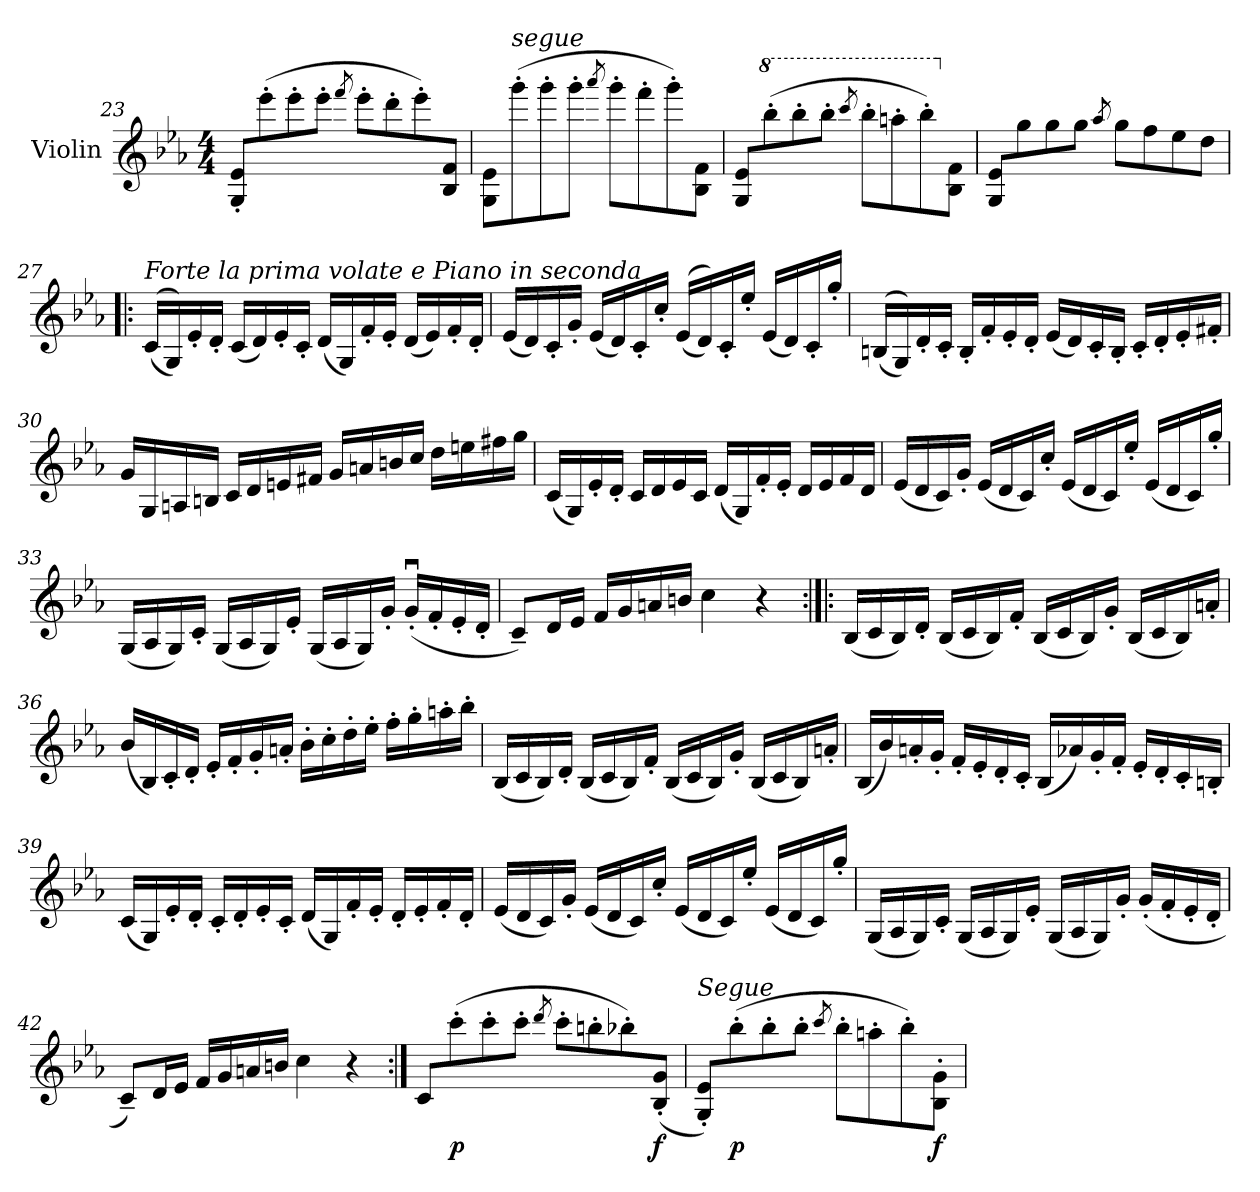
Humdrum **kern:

**kern	**dynam
*part1	*part1
*staff1	*staff1
*I"Violin	*
*I'Vln.	*
*clefG2	*
*k[b-e-a-]	*
*M4/4	*
=23	=23
8G/' 8e-/'L	.
(8eee-'\	.
8eee-'\	.
8eee-'\J	.
8qfff/	.
8eee-'\L	.
8ddd'\	.
8eee-'\)	.
8B-/ 8f/J	.
!!LO:LB:g=z
=24	=24
8G\ 8e-\L	.
!LO:TX:a:i:t=segue	!
(8ggg'\	.
8ggg'\	.
8ggg'\J	.
8qaaa-/	.
8ggg'\L	.
8fff'\	.
8ggg'\)	.
8B-/ 8f/J	.
=25	=25
8G/ 8e-/L	.
*8va	*
(8bbb-'\	.
8bbb-'\	.
8bbb-'\J	.
8qcccc/	.
8bbb-'\L	.
8aaan'\	.
8bbb-'\)	.
*X8va	*
8B-\ 8f\J	.
=26	=26
8G/ 8e-/L	.
8gg\	.
8gg\	.
8gg\J	.
8qaa-/	.
8gg\L	.
8ff\	.
8ee-\	.
8dd\J	.
=27!|:	=27!|:
!LO:TX:a:i:t=Forte la prima volate e Piano in seconda	!
((16c/LL	.
16G/))	.
16e-'/	.
16d'/JJ	.
(16c/LL	.
16d/)	.
16e-'/	.
16c'/JJ	.
(16d/LL	.
16G/)	.
16f'/	.
16e-'/JJ	.
(16d/LL	.
16e-/)	.
16f'/	.
16d'/JJ	.
=28	=28
(16e-/LL	.
16d/)	.
16c'/	.
16g'/JJ	.
(16e-/LL	.
16d/)	.
16c'/	.
16cc'/JJ	.
((16e-/LL	.
16d/))	.
16c'/	.
16ee-'/JJ	.
(16e-/LL	.
16d/)	.
16c'/	.
16gg'/JJ	.
=29	=29
((16Bn/LL	.
16G/))	.
16d'/	.
16c'/JJ	.
16B'/LL	.
16f'/	.
16e-'/	.
16d'/JJ	.
(16e-/LL	.
16d/)	.
16c'/	.
16B'/JJ	.
16c'/LL	.
16d'/	.
16e-'/	.
16f#X'/JJ	.
!!LO:LB:g=z
=30	=30
16g/LL	.
16G/	.
16An/	.
16Bn/JJ	.
16c/LL	.
16d/	.
16en/	.
16f#X/JJ	.
16g/LL	.
16an/	.
16bn/	.
16cc/JJ	.
16dd\LL	.
16een\	.
16ff#X\	.
16gg\JJ	.
=31	=31
(16c/LL	.
16G/)	.
16e-'/	.
16d'/JJ	.
16c/LL	.
16d/	.
16e-/	.
16c/JJ	.
(16d/LL	.
16G/)	.
16f'/	.
16e-'/JJ	.
16d/LL	.
16e-/	.
16f/	.
16d/JJ	.
=32	=32
(16e-/LL	.
16d/	.
16c/)	.
16g'/JJ	.
(16e-/LL	.
16d/	.
16c/)	.
16cc'/JJ	.
(16e-/LL	.
16d/	.
16c/)	.
16ee-'/JJ	.
(16e-/LL	.
16d/	.
16c/)	.
16gg'/JJ	.
=33	=33
(16G/LL	.
16A-/	.
16G/)	.
16c'/JJ	.
(16G/LL	.
16A-/	.
16G/)	.
16e-'/JJ	.
(16G/LL	.
16A-/	.
16G/)	.
16g'/JJ	.
(16gu'/LL	.
16f'/	.
16e-'/	.
16d'/JJ	.
=34	=34
8c~/L)	.
16d/L	.
16e-/JJ	.
16f/LL	.
16g/	.
16an/	.
16bn/JJ	.
4cc\	.
4r	.
!!LO:LB:g=z
=35:|!|:	=35:|!|:
(16B-/LL	.
16c/	.
16B-/)	.
16d'/JJ	.
(16B-/LL	.
16c/	.
16B-/)	.
16f'/JJ	.
(16B-/LL	.
16c/	.
16B-/)	.
16g'/JJ	.
(16B-/LL	.
16c/	.
16B-/)	.
16an'/JJ	.
=36	=36
(16b-/LL	.
16B-/)	.
16c'/	.
16d'/JJ	.
16e-'/LL	.
16f'/	.
16g'/	.
16an'/JJ	.
16b-'\LL	.
16cc'\	.
16dd'\	.
16ee-'\JJ	.
16ff'\LL	.
16gg'\	.
16aan'\	.
16bb-'\JJ	.
=37	=37
(16B-/LL	.
16c/	.
16B-/)	.
16d'/JJ	.
(16B-/LL	.
16c/	.
16B-/)	.
16f'/JJ	.
(16B-/LL	.
16c/	.
16B-/)	.
16g'/JJ	.
(16B-/LL	.
16c/	.
16B-/)	.
16an'/JJ	.
=38	=38
(16B-/LL	.
16b-/)	.
16an'/	.
16g'/JJ	.
16f'/LL	.
16e-'/	.
16d'/	.
16c'/JJ	.
(16B-/LL	.
16a-X/)	.
16g'/	.
16f'/JJ	.
16e-'/LL	.
16d'/	.
16c'/	.
16Bn'/JJ	.
!!LO:LB:g=z
=39	=39
(16c/LL	.
16G/)	.
16e-'/	.
16d'/JJ	.
16c'/LL	.
16d'/	.
16e-'/	.
16c'/JJ	.
(16d/LL	.
16G/)	.
16f'/	.
16e-'/JJ	.
16d'/LL	.
16e-'/	.
16f'/	.
16d'/JJ	.
=40	=40
(16e-/LL	.
16d/	.
16c/)	.
16g'/JJ	.
(16e-/LL	.
16d/	.
16c/)	.
16cc'/JJ	.
(16e-/LL	.
16d/	.
16c/)	.
16ee-'/JJ	.
(16e-/LL	.
16d/	.
16c/)	.
16gg'/JJ	.
=41	=41
(16G/LL	.
16A-/	.
16G/)	.
16c'/JJ	.
(16G/LL	.
16A-/	.
16G/)	.
16e-'/JJ	.
(16G/LL	.
16A-/	.
16G/)	.
16g'/JJ	.
(16g'/LL	.
16f'/	.
16e-'/	.
16d'/JJ	.
=42	=42
8c~/L)	.
16d/L	.
16e-/JJ	.
16f/LL	.
16g/	.
16an/	.
16bn/JJ	.
4cc\	.
4r	.
=43:|!	=43:|!
8c/L	.
!	!LO:DY:b
(8ccc'\	p
8ccc'\	.
8ccc'\J	.
8qddd/	.
8ccc'\L	.
8bbn'\	.
8bb-X'\)	.
!	!LO:DY:b
(8B-/' 8g/'J	f
!!LO:LB:g=z
=44	=44
!LO:TX:a:i:t=Segue	!
8G/' 8e-/'L)	.
!	!LO:DY:b
(8bb-'\	p
8bb-'\	.
8bb-'\J	.
8qccc/	.
8bb-'\L	.
8aan'\	.
8bb-'\)	.
!	!LO:DY:b
8B-/' 8g/'J	f
=	=
*-	*-
